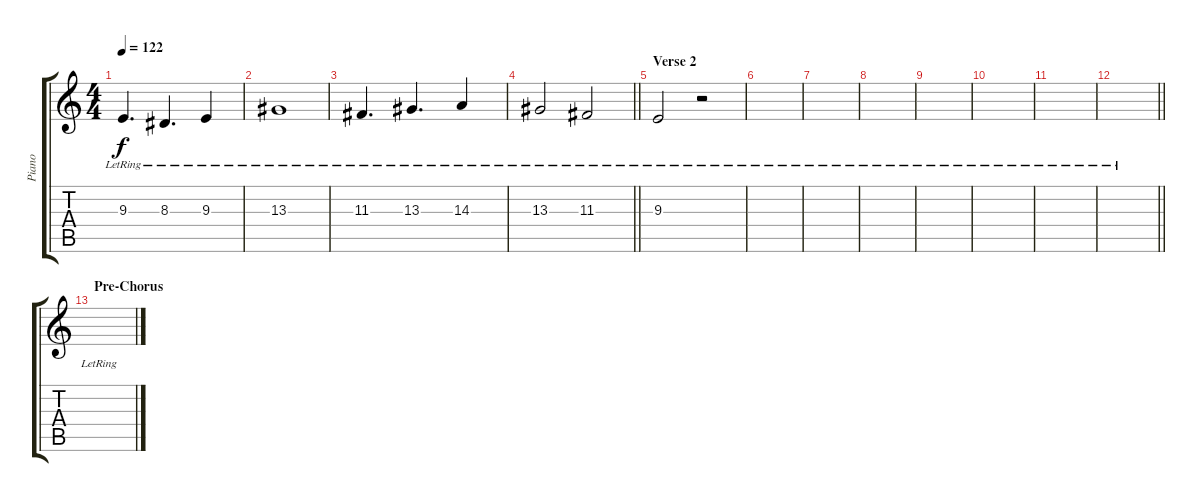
\track ("Piano" "Piano") {instrument acousticgrandpiano}
\staff {score tabs}
\tuning (E4 B3 G3 D3 A2 E2) {hide}
\ts (4 4)
\tempo 122
\clef g2
\ks c
9.3{lr}.4{d dy f} 8.3{lr}.4{d} 9.3{lr}.4 |
13.3{lr}.1 |
11.3{lr}.4{d} 13.3{lr}.4{d} 14.3{lr}.4 |
\barLineRight lightlight
13.3{lr}.2 11.3{lr}.2 |
\section ("" "Verse 2")
9.3{lr}.2 r.2 |
|
|
|
|
|
|
\barLineRight lightlight
|
\section ("" "Pre-Chorus")
